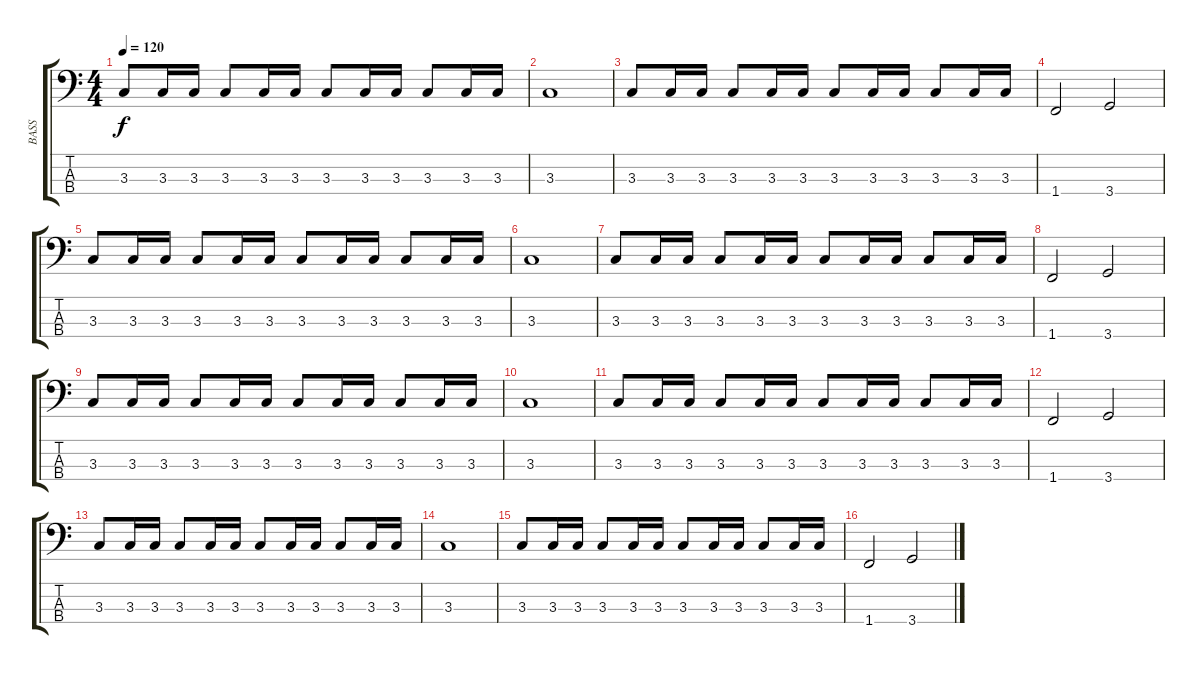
\track ("BASS" "BASS") {instrument slapbass2}
\staff {score tabs}
\tuning (G2 D2 A1 E1) {hide}
\ts (4 4)
\tempo 120
\clef f4
\ks c
3.3.8{dy f} 3.3.16 3.3.16 3.3.8 3.3.16 3.3.16 3.3.8 3.3.16 3.3.16 3.3.8 3.3.16 3.3.16 |
3.3.1 |
3.3.8 3.3.16 3.3.16 3.3.8 3.3.16 3.3.16 3.3.8 3.3.16 3.3.16 3.3.8 3.3.16 3.3.16 |
1.4.2 3.4.2 |
3.3.8 3.3.16 3.3.16 3.3.8 3.3.16 3.3.16 3.3.8 3.3.16 3.3.16 3.3.8 3.3.16 3.3.16 |
3.3.1 |
3.3.8 3.3.16 3.3.16 3.3.8 3.3.16 3.3.16 3.3.8 3.3.16 3.3.16 3.3.8 3.3.16 3.3.16 |
1.4.2 3.4.2 |
3.3.8 3.3.16 3.3.16 3.3.8 3.3.16 3.3.16 3.3.8 3.3.16 3.3.16 3.3.8 3.3.16 3.3.16 |
3.3.1 |
3.3.8 3.3.16 3.3.16 3.3.8 3.3.16 3.3.16 3.3.8 3.3.16 3.3.16 3.3.8 3.3.16 3.3.16 |
1.4.2 3.4.2 |
3.3.8 3.3.16 3.3.16 3.3.8 3.3.16 3.3.16 3.3.8 3.3.16 3.3.16 3.3.8 3.3.16 3.3.16 |
3.3.1 |
3.3.8 3.3.16 3.3.16 3.3.8 3.3.16 3.3.16 3.3.8 3.3.16 3.3.16 3.3.8 3.3.16 3.3.16 |
1.4.2 3.4.2
